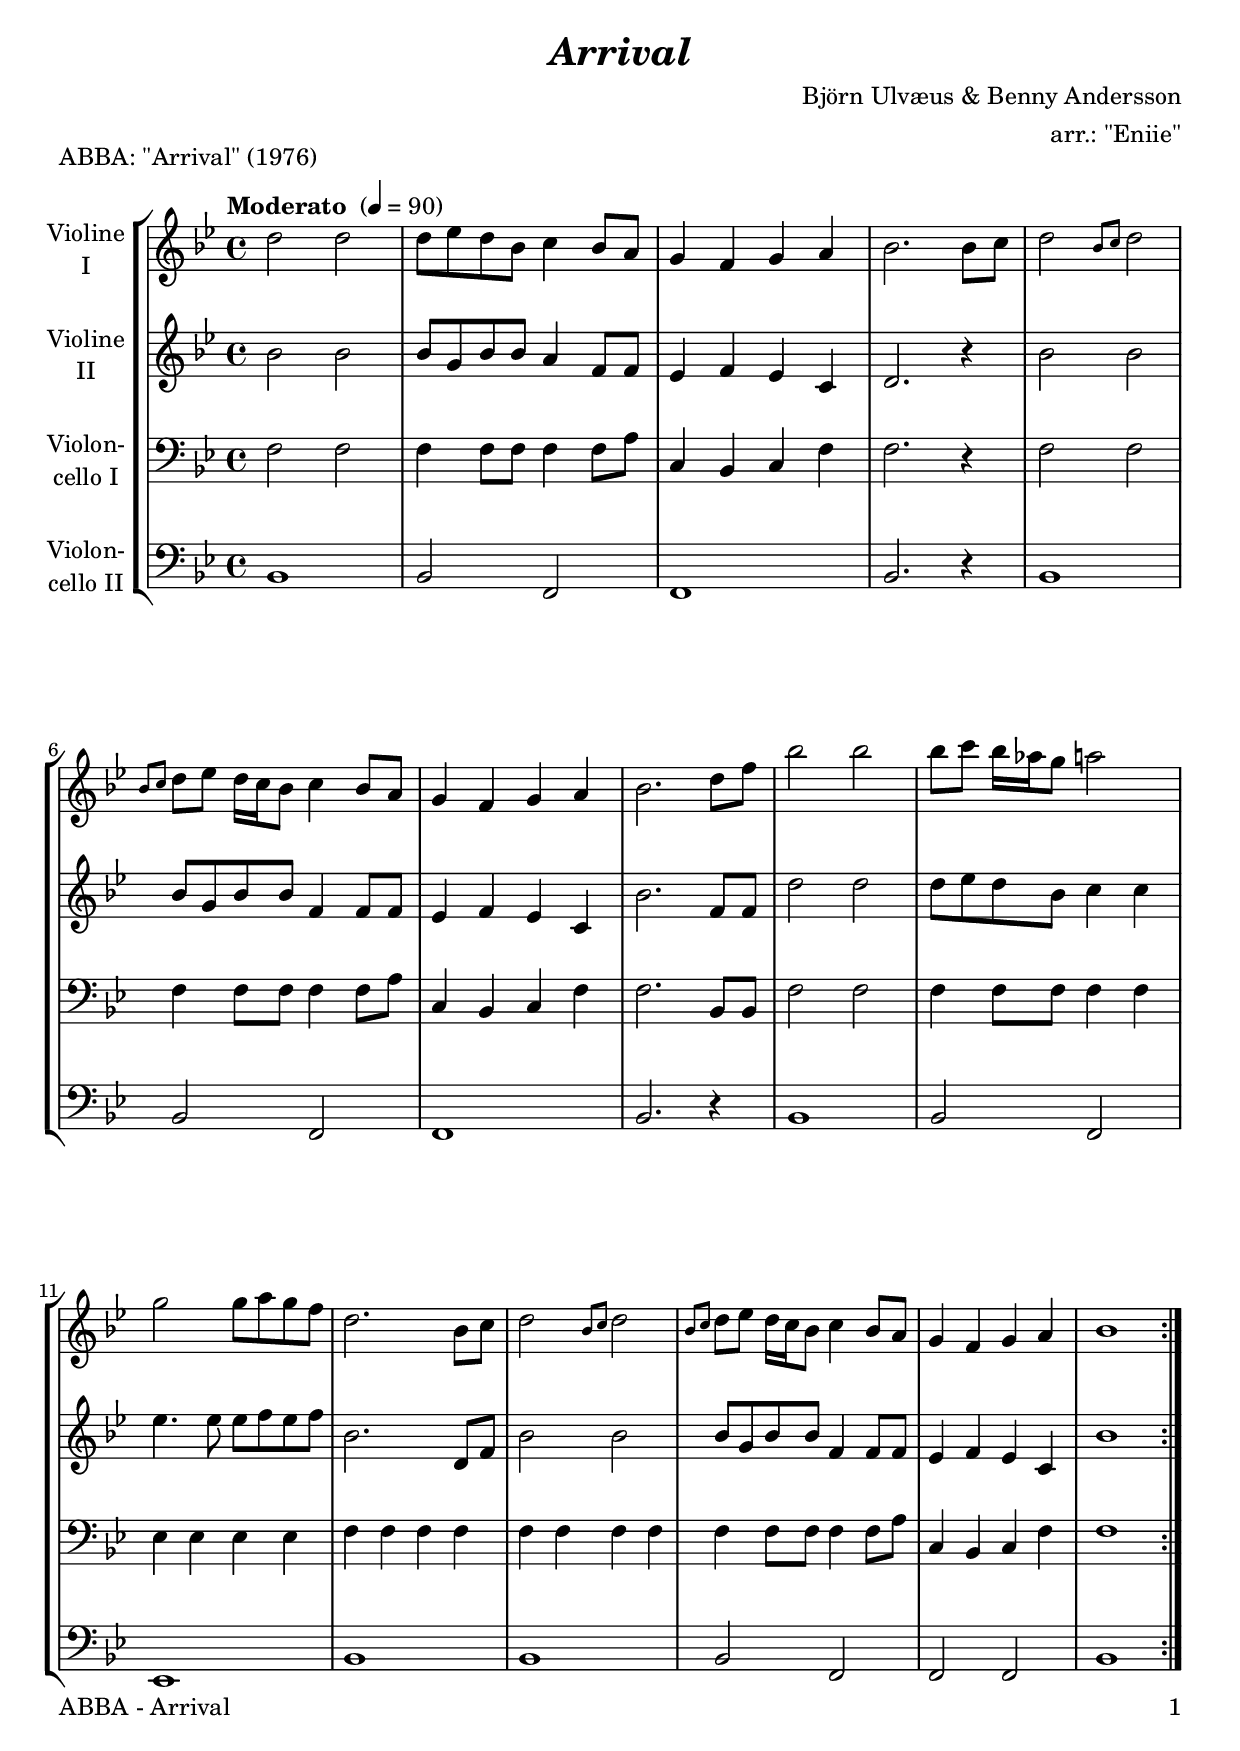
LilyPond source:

\version "2.24.1"
\include "deutsch.ly"

#(set-global-staff-size 21)

\header {
  title     = \markup \bold \italic "Arrival"
  composer  = "Björn Ulvæus & Benny Andersson"
  arranger  = "arr.: \"Eniie\""
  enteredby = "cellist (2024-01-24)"
  piece     = "ABBA: \"Arrival\" (1976)"
}

voiceconsts = {
  \key es \major
  \time 4/4
  \clef "treble"
%  \numericTimeSignature
  \compressEmptyMeasures
  % Set default beaming for all staves
%  \set Timing.beamExceptions = #'()
%  \set Timing.baseMoment     = #(ly:make-moment 1 4)
%  \set Timing.beatStructure  = #'(1 1 1 1)
  \tempo "Moderato " 4=90
}

mist = "string ensemble 1"
mivl = "violin"
miba = "cello"
mipz = "pizzicato strings"

rit = \mark \markup \box \italic "rit."

va = \relative c'' {
  \voiceconsts

  \repeat volta 2 {
    g2 g
    g8 as g es f4 es8 d
    c4 b c d
    es2. es8 f
    g2 \grace { es8[ f]} g2
    \grace { es8[ f] } g8 as g16 f es8 f4 es8 d
    c4 b c d

    es2. g8 b
    es2 es
    es8 f es16 des c8 d2
    c c8 d c b
    g2. es8 f
    g2 \grace { es8[ f] } g2

    \grace { es8[ f] } g8 as g16 f es8 f4 es8 d
    c4 b c d
    es1
  }
}

vb = \relative c' {
  \voiceconsts

  \repeat volta 2 {
    es2 es
    es8 c es es d4 b8 b
    as4 b as f
    g2. r4
    es'2 es
    es8 c es es b4 b8 b
    as4 b as f

    es'2. b8 b
    g'2 g
    g8 as g es f4 f
    as4. as8 as b as b
    es,2. g,8 b
    es2 es

    es8 c es es b4 b8 b
    as4 b as f
    es'1
  }
}

vc = \relative c {
  \voiceconsts
  \clef "bass"

  \repeat volta 2 {
    b2 b
    b4 b8 b b4 b8 d
    f,4 es f b
    b2. r4
    b2 b
    b4 b8 b b4 b8 d
    f,4 es f b

    b2. es,8 es
    b'2 b
    b4 b8 b b4 b
    as as as as
    b b b b
    b b b b

    b b8 b b4 b8 d
    f,4 es f b
    b1
  }
}

vd = \relative c, {
  \voiceconsts
  \clef "bass"

  \repeat volta 2 {
    es1
    es2 b
    b1
    es2. r4
    es1
    es2 b
    b1

    es2. r4
    es1
    es2 b
    as1
    es'
    es

    es2 b
    b b
    es1
  }
}


music = \new StaffGroup <<
      \new Staff {
	\set Staff.midiInstrument = \mivl
	\set Staff.instrumentName = \markup \center-column { "Violine" "I" }
	\transpose es b { \va }
      }

      \new Staff {
	\set Staff.midiInstrument = \mivl
	\set Staff.instrumentName = \markup \center-column { "Violine" "II" }
	\transpose es b { \vb }
      }

      \new Staff {
	\set Staff.midiInstrument = \miba
	\set Staff.instrumentName = \markup \center-column { "Violon-" "cello I" }
	\transpose es b { \vc }
      }

      \new Staff {
	\set Staff.midiInstrument = \miba
	\set Staff.instrumentName = \markup \center-column { "Violon-" "cello II" }
	\transpose es b { \vd }
      }
>>

\book {
   \paper {
    print-page-number = ##t
    print-first-page-number = ##t
    ragged-last-bottom = ##f
    oddHeaderMarkup = \markup \null
    evenHeaderMarkup = \markup \null
    oddFooterMarkup = \markup {
      \fill-line {
        \if \should-print-page-number
        "ABBA - Arrival" \fromproperty #'page:page-number-string
      }
    }
    evenFooterMarkup = \oddFooterMarkup
  } \score {
    \music
    \layout {}
  }

  \score {
    \unfoldRepeats \music

    \midi {
      \context {
        \Score
      }
    }
  }
}